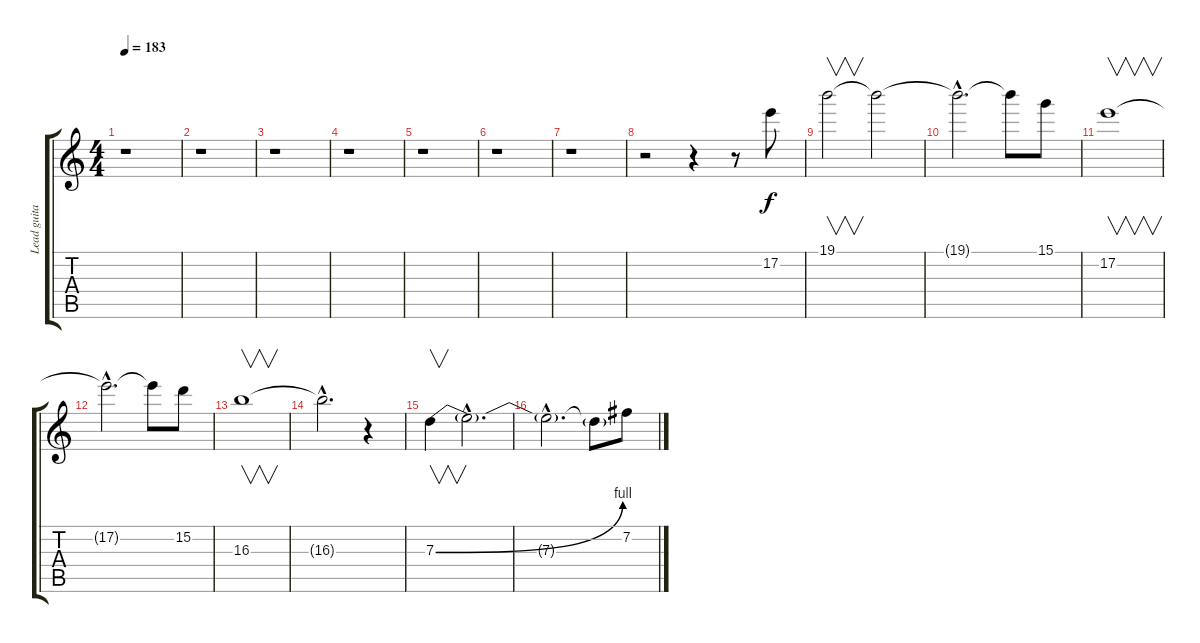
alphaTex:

\track ("Lead guitar" "Lead guita") {instrument distortionguitar}
\staff {score tabs}
\tuning (E4 B3 G3 D3 A2 E2) {hide}
\ts (4 4)
\tempo 183
\clef g2
\ks c
r.1{dy f instrument distortionguitar} |
r.1 |
r.1 |
r.1 |
r.1 |
r.1 |
r.1 |
r.2 r.4 r.8 17.2.8 |
19.1.2{v} 19.1{t}.2 |
19.1{hac t}.2{d} 19.1{t}.8 15.1.8 |
17.2.1{v} |
17.2{hac t}.2{d} 17.2{t}.8 15.2.8 |
16.3.1{v} |
16.3{hac t}.2{d} r.4 |
7.3{be (bend 0 0 60 4)}.4{v} 7.3{hac t}.2{d} |
7.3{hac t}.2{d} 7.3{t}.8 7.2.8
